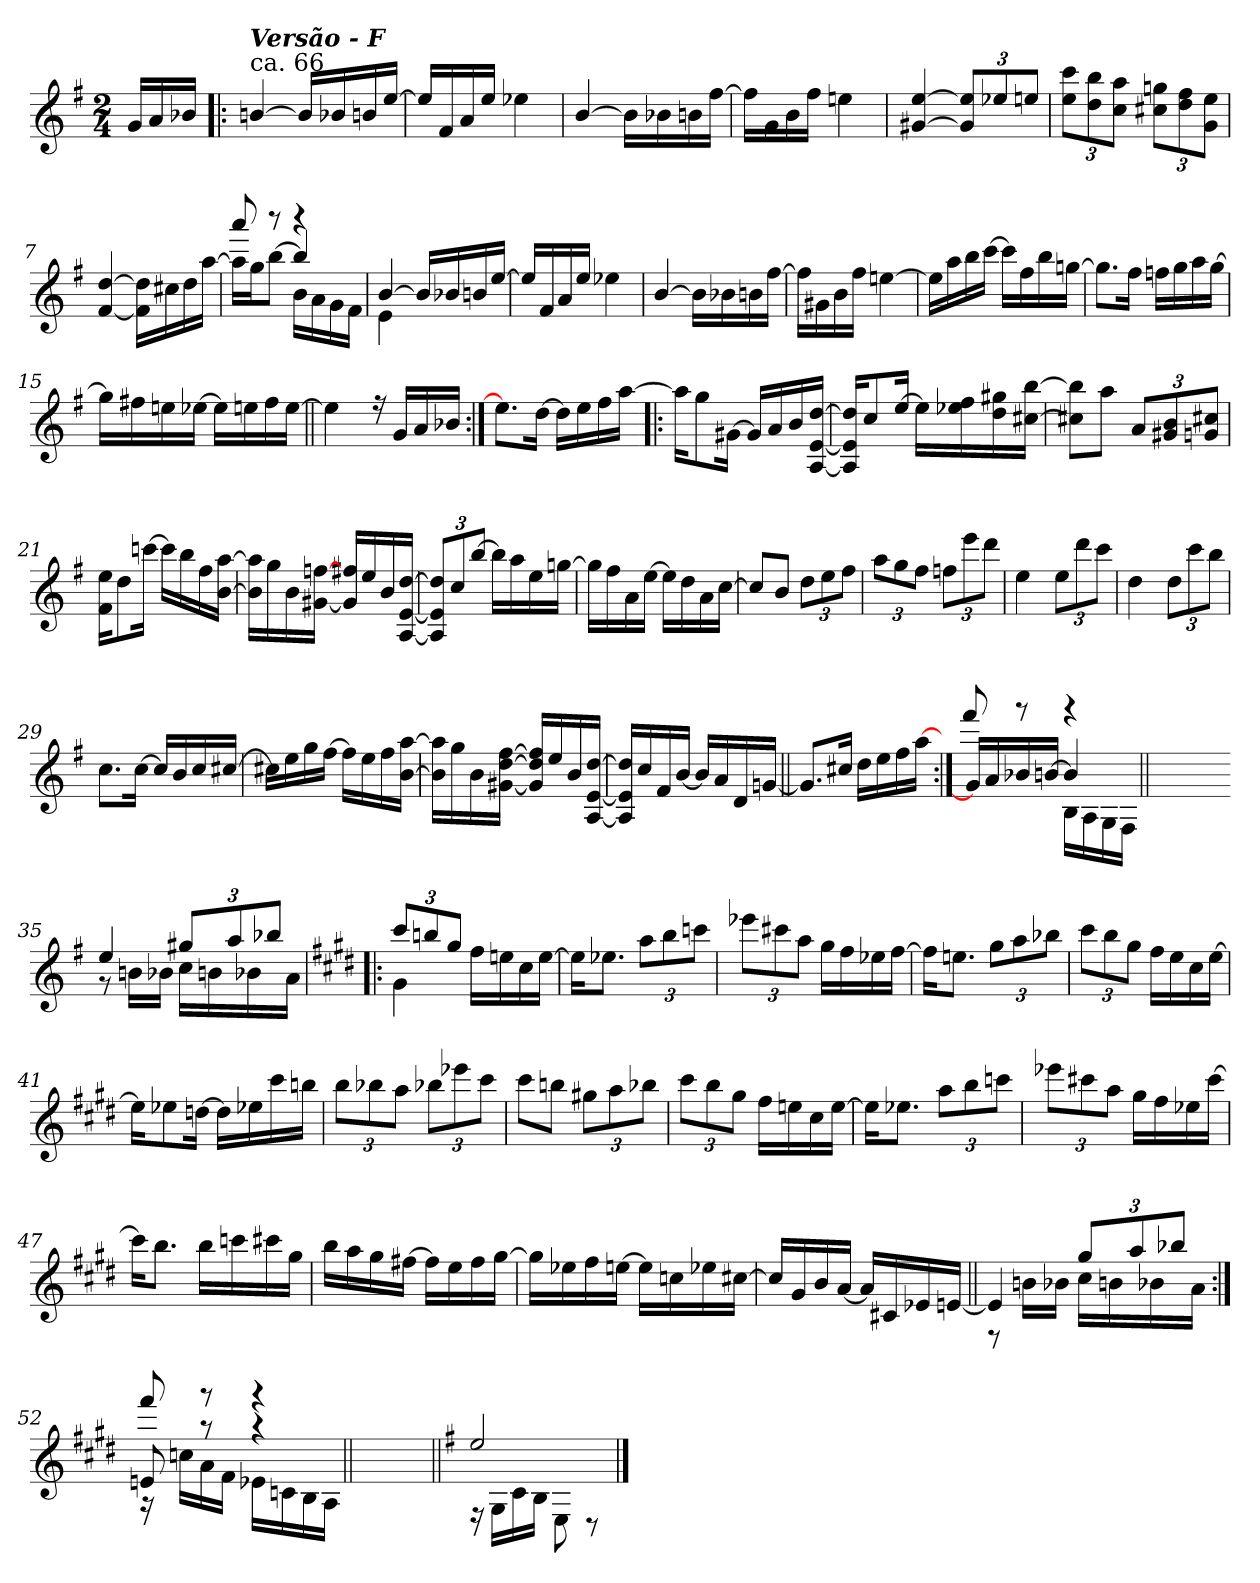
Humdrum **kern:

**kern
*part1
*staff1
*clefG2
*ITrd4c7
*k[]
*C:
*M2/4
=
16c/LL
16d/
16e-X/JJ
=1!|:
*^
!LO:TX:a:t=ca. 66	!
!LO:TX:a:Bi:t=Versão - F	!
[>4en/	2ryy
16e/LL]	.
16e-X/	.
16en/	.
[>16a/JJ	.
=2	=2
16a/LL]	4ryy
16B/	.
16d/	.
16a/JJ	.
4a-X\	4ryy
=3	=3
[>4e/	2ryy
16e\LL]	.
16e-X\	.
16en\	.
[<16b\JJ	.
!!LO:LB:g=z	!!
=4	=4
16b\LL]	2ryy
16c\	.
16e\	.
16b\JJ	.
4an\	.
=5	=5
[>4c#X/ [>4a/	2ryy
12c#/] 12a/]L	.
12a-X/	.
12an/J	.
=6	=6
12a\ 12ff\L	4ryy
12g\ 12ee\	.
12f\ 12dd\J	.
12f#X\ 12ccn\L	4ryy
12g\ 12b\	.
12c\ 12a\J	.
=7	=7
[>4B/ [>4g/	4ryy
16B\] 16g\]LL	4ryy
16f#X\	.
16g\	.
[<16dd\JJ	.
!!LO:LB:g=z	!!
=8	=8
*^	*^
16dd\LL]	4ryy	8ryy	8ddd!/
16cc\J	.	.	.
[>8ee\J	.	8ryy	8raaa
4ee/]	16e!\LL	4ryy	4raaa
.	16d!\	.	.
.	16c!\	.	.
.	16B!\JJ	.	.
*	*	*v	*v
=9	=9	=9
[>4e/	4A!\	2ryy
16e/LL]	4ryy	.
16e-X/	.	.
16en/	.	.
[<16a/JJ	.	.
*	*v	*v
=10	=10
16a/LL]	4ryy
16B/	.
16d/	.
16a/JJ	.
4a-X\	4ryy
=11	=11
[>4e/	2ryy
16e\LL]	.
16e-X\	.
16en\	.
[<16b\JJ	.
!!LO:LB:g=z	!!
=12	=12
16b\LL]	2ryy
16c#X\	.
16e\	.
16b\JJ	.
[<4an\	.
=13	=13
16a\LL]	4ryy
16dd\	.
16ee\	.
[<16ff\JJ	.
16ff\LL]	4ryy
16b\	.
16ee\	.
[<16ccn\JJ	.
=14	=14
8.cc\L]	4ryy
16b\Jk	.
16b-X\LL	4ryy
16cc\	.
16dd\	.
[<16cc\JJ	.
=15	=15
16cc\LL]	4ryy
16bn\	.
16an\	.
[<16a-X\JJ	.
16a-\LL]	4ryy
16an\	.
16b\	.
[<16a\JJ	.
!!LO:LB:g=z	!!
=16||	=16||
4an\]	4ryy
16ree	4ryy
16c/LL	.
16d/	.
16e-X/JJ	.
=17:|!	=17:|!
8.an\L]	4ryy
[<16g\Jk	.
16g\LL]	4ryy
16a\	.
16b\	.
[<16dd\JJ	.
=18!|:	=18!|:
16dd\KL]	4ryy
8cc\	.
[<16c#X\Jk	.
16c#/LL]	4ryy
16d/	.
16e/	.
[>16D/ [>16A/ [>16g/JJ	.
=19	=19
16D/] 16A/] 16g/]KL	2ryy
8f/	.
[>16a/Jk	.
16a\LL]	.
16a-X\ 16b\	.
16g\ 16cc#X\	.
[<16f#X\ [<16ee\JJ	.
!!LO:LB:g=z	!!
=20	=20
8f#X\] 8ee\]L	2ryy
8dd\J	.
12d/L	.
12c#X/ 12e/	.
12cn/ 12f#X/J	.
=21	=21
16B\ 16a\KL	2ryy
8g\	.
[<16ffn\Jk	.
16ff\LL]	.
16ee\	.
16b\	.
[<16e\ [<16dd\JJ	.
=22	=22
16e\] 16dd\]LL	4ryy
16cc\	.
16e\	.
[<16c#X\ [<16b-X\JJ	.
16c#/] 16bn/LL	4ryy
16a/	.
16e/	.
[>16D/ [>16A/ [>16g/JJ	.
=23	=23
12D/] 12A/] 12g/]L	2ryy
12f/	.
[>12ee/J	.
16ee\LL]	.
16dd\	.
16a\	.
[<16ccn\JJ	.
!!LO:LB:g=z	!!
=24	=24
16cc\LL]	4ryy
16b\	.
16d\	.
[<16a\JJ	.
16a\LL]	4ryy
16g\	.
16d\	.
[<16f\JJ	.
=25	=25
8f/L]	2ryy
8e/J	.
12g\L	.
12a\	.
12b\J	.
=26	=26
12dd\L	2ryy
12cc\	.
12b\J	.
12b-X\L	.
12aa\	.
12gg\J	.
=27	=27
4a\	2ryy
12a\L	.
12gg\	.
12ff\J	.
!!LO:LB:g=z	!!
=28	=28
4g\	4ryy
12g\L	4ryy
12ff\	.
12ee\J	.
=29	=29
8.f\L	2ryy
[<16f\Jk	.
16f/LL]	.
16e/	.
16f/	.
[>16f#X/JJ	.
=30	=30
16f#X\LL]	2ryy
16a\	.
16cc\	.
[<16b\JJ	.
16b\LL]	.
16a\	.
16b\	.
[<16e\ [<16dd\JJ	.
=31	=31
16en\] 16dd\]LL	4ryy
16cc\	.
16e\	.
[<16c#X\ [<16g\ [<16b\JJ	.
16c#/] 16g/] 16b/]LL	4ryy
16a/	.
16e/	.
[>16D/ [>16A/ [>16g/JJ	.
!!LO:PB:g=z	!!
=32	=32
16D/] 16A/] 16g/]LL	4ryy
16f/	.
16B/	.
[>16e/JJ	.
16e/LL]	4ryy
16d/	.
16G/	.
[>16cn/JJ	.
=33||	=33||
8.c/L]	2ryy
16f#X/Jk	.
16g\LL	.
16a\	.
16b\	.
[<16dd\JJ	.
=34:|!	=34:|!
*^	*^
16c/LL]	4ryy	8ryy	8bb!/
16d/	.	.	.
16e-X/	.	8ryy	8rfff
[>16en/JJ	.	.	.
4e/]	16E!\LL	4ryy	4rggg
.	16D!\	.	.
.	16C!\	.	.
.	16BB!\JJ	.	.
*v	*v	*v	*v
=34X341||
2ryy
!!LO:LB:g=z
=35-
*^
*	*^
4a/	8rg	4ryy
.	16en!\LL	.
.	16e-X!\JJ	.
12cc#X/L	16f!\LL	4ryy
.	16en!\	.
12dd/	.	.
.	16e-X!\	.
12ee-X/J	.	.
.	16d!\JJ	.
=36!|:	=36!|:	=36!|:
*k[f#c#g#]	*	*
*A:	*	*
12ff#/L	4c#!\	4ryy
12een/	.	.
12cc#/J	.	.
16b\LL	4ryy	4ryy
16an\	.	.
16f#\	.	.
[>16a\JJ	.	.
*	*v	*v
=37	=37
16a\KL]	2ryy
8.a-X\J	.
12dd\L	.
12ee\	.
12ffn\J	.
=38	=38
12aa-X\L	4ryy
12ff#X\	.
12dd\J	.
16cc#\LL	4ryy
16b\	.
16a-X\	.
[<16b\JJ	.
!!LO:LB:g=z	!!
=39	=39
16b\KL]	2ryy
8.an\J	.
12cc#\L	.
12dd\	.
12ee-X\J	.
=40	=40
12ff#\L	4ryy
12ee\	.
12cc#\J	.
16b\LL	4ryy
16a\	.
16f#\	.
[<16a\JJ	.
=41	=41
16a\KL]	2ryy
8a-X\	.
[<16gn\Jk	.
16g\LL]	.
16a-X\	.
16ff#\	.
16een\JJ	.
=42	=42
12ee\L	4ryy
12ee-X\	.
12dd\J	.
12ee-X\L	4ryy
12aa-X\	.
12ff#\J	.
!!LO:LB:g=z	!!
=43	=43
8ff#\L	4ryy
8een\J	.
12cc#X\L	4ryy
12dd\	.
12ee-X\J	.
=44	=44
12ff#\L	4ryy
12ee\	.
12cc#\J	.
16b\LL	4ryy
16an\	.
16f#\	.
[<16a\JJ	.
=45	=45
16a\KL]	2ryy
8.a-X\J	.
12dd\L	.
12ee\	.
12ffn\J	.
=46	=46
12aa-X\L	2ryy
12ff#X\	.
12dd\J	.
16cc#\LL	.
16b\	.
16a-X\	.
[<16ff#\JJ	.
!!LO:LB:g=z	!!
=47	=47
16ff#\KL]	4ryy
8.ee\J	.
16ee\LL	4ryy
16ffn\	.
16ff#X\	.
16cc#\JJ	.
=48	=48
16ee\LL	4ryy
16dd\	.
16cc#\	.
[<16bn\JJ	.
16b\LL]	4ryy
16a\	.
16b\	.
[<16cc#\JJ	.
=49	=49
16cc#\LL]	4ryy
16a-X\	.
16b\	.
[<16an\JJ	.
16a\LL]	4ryy
16fn\	.
16a-X\	.
[<16f#X\JJ	.
=50	=50
16f#/LL]	4ryy
16c#/	.
16e/	.
[>16d/JJ	.
16d/LL]	4ryy
16F#X/	.
16A-X/	.
[>16An/JJ	.
!!LO:LB:g=z	!!
=51||	=51||
*	*^
4An/]	8rF	4ryy
.	16en!\LL	.
.	16e-X!\JJ	.
12cc#/L	16f#!\LL	4ryy
.	16en!\	.
12dd/	.	.
.	16e-X!\	.
12ee-X/J	.	.
.	16d!\JJ	.
=52:|!	=52:|!	=52:|!
*	*	*^
8An/	16rG	8ryy	8bb!/
.	16fn!\LL	.	.
8rgg	16d!\	8ryy	8rggg
.	16B!\JJ	.	.
4rgg	16A-X!\LL	4ryy	4rggg
.	16Fn!\	.	.
.	16E!\	.	.
.	16D!\JJ	.	.
*v	*v	*v	*v
=52X522||
(>2ryy
=53||
*k[]
*C:
*^
*	*^
2a/)	16rE	4.rffyy
.	16C!\LL	.
.	16F!\	.
.	16E!\JJ	.
.	8AA!\	.
.	8rC	8ryy
*v	*v	*v
==
*-
